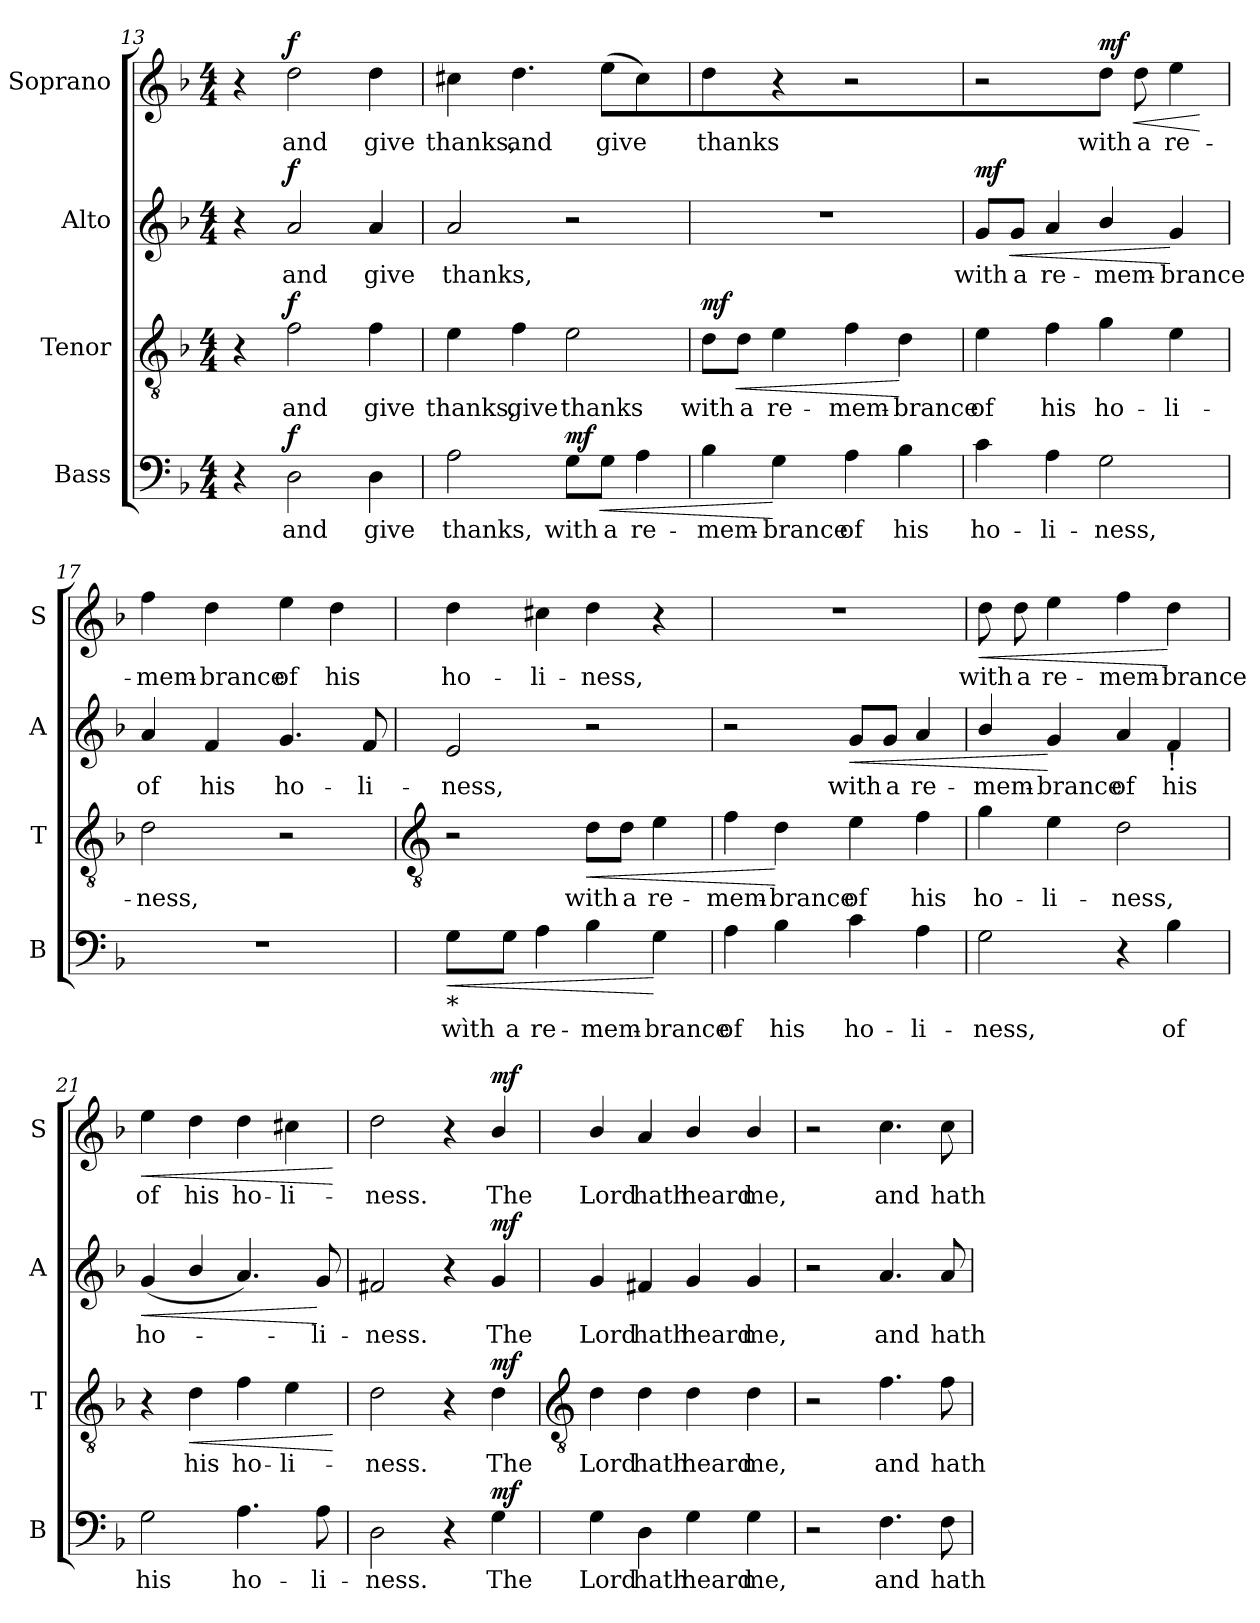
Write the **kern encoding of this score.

**kern	**text	**dynam	**kern	**text	**dynam	**kern	**text	**dynam	**kern	**text	**dynam
*part4	*part4	*part4	*part3	*part3	*part3	*part2	*part2	*part2	*part1	*part1	*part1
*staff4	*staff4	*staff4	*staff3	*staff3	*staff3	*staff2	*staff2	*staff2	*staff1	*staff1	*staff1
*I"Bass	*	*	*I"Tenor	*	*	*I"Alto	*	*	*I"Soprano	*	*
*I'B	*	*	*I'T	*	*	*I'A	*	*	*I'S	*	*
!!LO:LB:g=z
*clefF4	*	*	*clefGv2	*	*	*clefG2	*	*	*clefG2	*	*
*k[b-]	*	*	*k[b-]	*	*	*k[b-]	*	*	*k[b-]	*	*
*F:	*	*	*F:	*	*	*F:	*	*	*F:	*	*
*M4/4	*	*	*M4/4	*	*	*M4/4	*	*	*M4/4	*	*
=13	=13	=13	=13	=13	=13	=13	=13	=13	=13	=13	=13
4r	.	.	4r	.	.	4r	.	.	4r	.	.
!	!LO:LY:b	!LO:DY:b	!	!LO:LY:b	!LO:DY:b	!	!LO:LY:b	!LO:DY:b	!	!LO:LY:b	!LO:DY:b
2D	and	f	2f	and	f	2a	and	f	2dd	and	f
!	!LO:LY:b	!	!	!LO:LY:b	!	!	!LO:LY:b	!	!	!LO:LY:b	!
4D	give	.	4f	give	.	4a	give	.	4dd	give	.
=14	=14	=14	=14	=14	=14	=14	=14	=14	=14	=14	=14
!	!LO:LY:b	!	!	!LO:LY:b	!	!	!LO:LY:b	!	!	!LO:LY:b	!
2A	thanks,	.	4e	thanks,	.	2a	thanks,	.	4cc#X	thanks,	.
!	!	!	!	!LO:LY:b	!	!	!	!	!	!LO:LY:b	!
.	.	.	4f	give	.	.	.	.	4.dd	and	.
!	!LO:LY:b	!LO:HP:b	!	!LO:LY:b	!	!	!	!	!	!	!
!	!	!LO:DY:n=1:b	!	!	!	!	!	!	!	!	!
8G\L	with	< mf	2e	thanks	.	2r	.	.	.	.	.
!	!LO:LY:b	!	!	!	!	!	!	!	!	!LO:LY:b	!
8G\J	a	.	.	.	.	.	.	.	(>8eeL	give	.
!	!LO:LY:b	!	!	!	!	!	!	!	!	!	!
4A	re-	.	.	.	.	.	.	.	4cc#)	.	.
=15	=15	=15	=15	=15	=15	=15	=15	=15	=15	=15	=15
!	!LO:LY:b	!	!	!LO:LY:b	!LO:HP:b	!	!	!	!	!LO:LY:b	!
!	!	!	!	!	!LO:DY:n=1:b	!	!	!	!	!	!
4B-	-mem-	.	8d\L	with	< mf	1r	.	.	4dd	thanks	.
!	!	!	!	!LO:LY:b	!	!	!	!	!	!	!
.	.	.	8d\J	a	.	.	.	.	.	.	.
!	!LO:LY:b	!	!	!LO:LY:b	!	!	!	!	!	!	!
4G	-brance	[	4e	re-	.	.	.	.	4r	.	.
!	!LO:LY:b	!	!	!LO:LY:b	!	!	!	!	!	!	!
4A	of	.	4f	-mem-	.	.	.	.	2r	.	.
!	!LO:LY:b	!	!	!LO:LY:b	!	!	!	!	!	!	!
4B-	his	.	4d	-brance	[	.	.	.	.	.	.
=16	=16	=16	=16	=16	=16	=16	=16	=16	=16	=16	=16
!	!LO:LY:b	!	!	!LO:LY:b	!	!	!LO:LY:b	!LO:HP:b	!	!	!
!	!	!	!	!	!	!	!	!LO:DY:n=1:b	!	!	!
4c	ho-	.	4e	of	.	8g/L	with	< mf	2r	.	.
!	!	!	!	!	!	!	!LO:LY:b	!	!	!	!
.	.	.	.	.	.	8g/J	a	.	.	.	.
!	!LO:LY:b	!	!	!LO:LY:b	!	!	!LO:LY:b	!	!	!	!
4A	-li-	.	4f	his	.	4a	re-	.	.	.	.
!	!LO:LY:b	!	!	!LO:LY:b	!	!	!LO:LY:b	!	!	!LO:LY:b	!LO:HP:b
!	!	!	!	!	!	!	!	!	!	!	!LO:DY:n=1:b
2G	-ness,	.	4g	ho-	.	4b-/	-mem-	.	8ddJ	with	< mf
!	!	!	!	!	!	!	!	!	!	!LO:LY:b	!
.	.	.	.	.	.	.	.	.	8dd	a	.
!	!	!	!	!LO:LY:b	!	!	!LO:LY:b	!	!	!LO:LY:b	!
.	.	.	4e	-li-	.	4g	-brance	[	4ee	re-	.
.	.	.	.	.	.	.	.	.	.	.	[
=17	=17	=17	=17	=17	=17	=17	=17	=17	=17	=17	=17
!	!	!	!	!LO:LY:b	!	!	!LO:LY:b	!	!	!LO:LY:b	!
1r	.	.	2d	-ness,	.	4a	of	.	4ff	-mem-	.
!	!	!	!	!	!	!	!LO:LY:b	!	!	!LO:LY:b	!
.	.	.	.	.	.	4f	his	.	4dd	-brance	.
!	!	!	!	!	!	!	!LO:LY:b	!	!	!LO:LY:b	!
.	.	.	2r	.	.	4.g	ho-	.	4ee	of	.
!	!	!	!	!	!	!	!	!	!	!LO:LY:b	!
.	.	.	.	.	.	.	.	.	4dd	his	.
!	!	!	!	!	!	!	!LO:LY:b	!	!	!	!
.	.	.	.	.	.	8f	-li-	.	.	.	.
!!LO:LB:g=z
=18	=18	=18	=18	=18	=18	=18	=18	=18	=18	=18	=18
*	*	*	*clefGv2	*	*	*	*	*	*	*	*
!LO:TX:b:i:t=*	!	!	!	!	!	!	!	!	!	!	!
!	!LO:LY:b	!LO:HP:b	!	!	!	!	!LO:LY:b	!	!	!LO:LY:b	!
8G\L	wìth	<	2r	.	.	2e	-ness,	.	4dd	ho-	.
!	!LO:LY:b	!	!	!	!	!	!	!	!	!	!
8G\J	a	.	.	.	.	.	.	.	.	.	.
!	!LO:LY:b	!	!	!	!	!	!	!	!	!LO:LY:b	!
4A	re-	.	.	.	.	.	.	.	4cc#X	-li-	.
!	!LO:LY:b	!	!	!LO:LY:b	!LO:HP:b	!	!	!	!	!LO:LY:b	!
4B-	-mem-	.	8d\L	with	<	2r	.	.	4dd	-ness,	.
!	!	!	!	!LO:LY:b	!	!	!	!	!	!	!
.	.	.	8d\J	a	.	.	.	.	.	.	.
!	!LO:LY:b	!	!	!LO:LY:b	!	!	!	!	!	!	!
4G	-brance	[	4e	re-	.	.	.	.	4r	.	.
=19	=19	=19	=19	=19	=19	=19	=19	=19	=19	=19	=19
!	!LO:LY:b	!	!	!LO:LY:b	!	!	!	!	!	!	!
4A	of	.	4f	-mem-	.	2r	.	.	1r	.	.
!	!LO:LY:b	!	!	!LO:LY:b	!	!	!	!	!	!	!
4B-	his	.	4d	-brance	[	.	.	.	.	.	.
!	!LO:LY:b	!	!	!LO:LY:b	!	!	!LO:LY:b	!LO:HP:b	!	!	!
4c	ho-	.	4e	of	.	8g/L	with	<	.	.	.
!	!	!	!	!	!	!	!LO:LY:b	!	!	!	!
.	.	.	.	.	.	8g/J	a	.	.	.	.
!	!LO:LY:b	!	!	!LO:LY:b	!	!	!LO:LY:b	!	!	!	!
4A	-li-	.	4f	his	.	4a	re-	.	.	.	.
=20	=20	=20	=20	=20	=20	=20	=20	=20	=20	=20	=20
!	!LO:LY:b	!	!	!LO:LY:b	!	!	!LO:LY:b	!	!	!LO:LY:b	!LO:HP:b
2G	-ness,	.	4g	ho-	.	4b-/	-mem-	.	8dd	with	<
!	!	!	!	!	!	!	!	!	!	!LO:LY:b	!
.	.	.	.	.	.	.	.	.	8dd	a	.
!	!	!	!	!LO:LY:b	!	!	!LO:LY:b	!	!	!LO:LY:b	!
.	.	.	4e	-li-	.	4g	-brance	[	4ee	re-	.
!	!	!	!	!LO:LY:b	!	!	!LO:LY:b	!	!	!LO:LY:b	!
4r	.	.	2d	-ness,	.	4a	of	.	4ff	-mem-	.
!	!	!	!	!	!	!LO:TX:b:t=!	!	!	!	!	!
!	!LO:LY:b	!	!	!	!	!	!LO:LY:b	!	!	!LO:LY:b	!
4B-	of	.	.	.	.	4f	his	.	4dd	-brance	[
=21	=21	=21	=21	=21	=21	=21	=21	=21	=21	=21	=21
!	!LO:LY:b	!	!	!	!	!	!LO:LY:b	!LO:HP:b	!	!LO:LY:b	!LO:HP:b
2G	his	.	4r	.	.	(<4g	ho-	<	4ee	of	<
!	!	!	!	!LO:LY:b	!LO:HP:b	!	!	!	!	!LO:LY:b	!
.	.	.	4d	his	<	4b-/	.	.	4dd	his	.
!	!LO:LY:b	!	!	!LO:LY:b	!	!	!	!	!	!LO:LY:b	!
4.A	ho-	.	4f	ho-	.	4.a)	.	.	4dd	ho-	.
!	!	!	!	!LO:LY:b	!	!	!	!	!	!LO:LY:b	!
.	.	.	4e	-li-	.	.	.	.	4cc#X	-li-	.
!	!LO:LY:b	!	!	!	!	!	!LO:LY:b	!	!	!	!
8A	-li-	.	.	.	.	8g	li-	[	.	.	.
.	.	.	.	.	[	.	.	.	.	.	[
=22	=22	=22	=22	=22	=22	=22	=22	=22	=22	=22	=22
!	!LO:LY:b	!	!	!LO:LY:b	!	!	!LO:LY:b	!	!	!LO:LY:b	!
2D	-ness.	.	2d	-ness.	.	2f#X	-ness.	.	2dd	-ness.	.
4r	.	.	4r	.	.	4r	.	.	4r	.	.
!	!LO:LY:b	!LO:DY:b	!	!LO:LY:b	!LO:DY:b	!	!LO:LY:b	!LO:DY:b	!	!LO:LY:b	!LO:DY:b
4G	The	mf	4d	The	mf	4g	The	mf	4b-/	The	mf
!!LO:LB:g=z
=23	=23	=23	=23	=23	=23	=23	=23	=23	=23	=23	=23
*	*	*	*clefGv2	*	*	*	*	*	*	*	*
!	!LO:LY:b	!	!	!LO:LY:b	!	!	!LO:LY:b	!	!	!LO:LY:b	!
4G	Lord	.	4d	Lord	.	4g	Lord	.	4b-/	Lord	.
!	!LO:LY:b	!	!	!LO:LY:b	!	!	!LO:LY:b	!	!	!LO:LY:b	!
4D	hath	.	4d	hath	.	4f#X	hath	.	4a	hath	.
!	!LO:LY:b	!	!	!LO:LY:b	!	!	!LO:LY:b	!	!	!LO:LY:b	!
4G	heard	.	4d	heard	.	4g	heard	.	4b-/	heard	.
!	!LO:LY:b	!	!	!LO:LY:b	!	!	!LO:LY:b	!	!	!LO:LY:b	!
4G	me,	.	4d	me,	.	4g	me,	.	4b-/	me,	.
=24	=24	=24	=24	=24	=24	=24	=24	=24	=24	=24	=24
2r	.	.	2r	.	.	2r	.	.	2r	.	.
!	!LO:LY:b	!	!	!LO:LY:b	!	!	!LO:LY:b	!	!	!LO:LY:b	!
4.F	and	.	4.f	and	.	4.a	and	.	4.cc	and	.
!	!LO:LY:b	!	!	!LO:LY:b	!	!	!LO:LY:b	!	!	!LO:LY:b	!
8F	hath	.	8f	hath	.	8a	hath	.	8cc	hath	.
=	=	=	=	=	=	=	=	=	=	=	=
*-	*-	*-	*-	*-	*-	*-	*-	*-	*-	*-	*-
